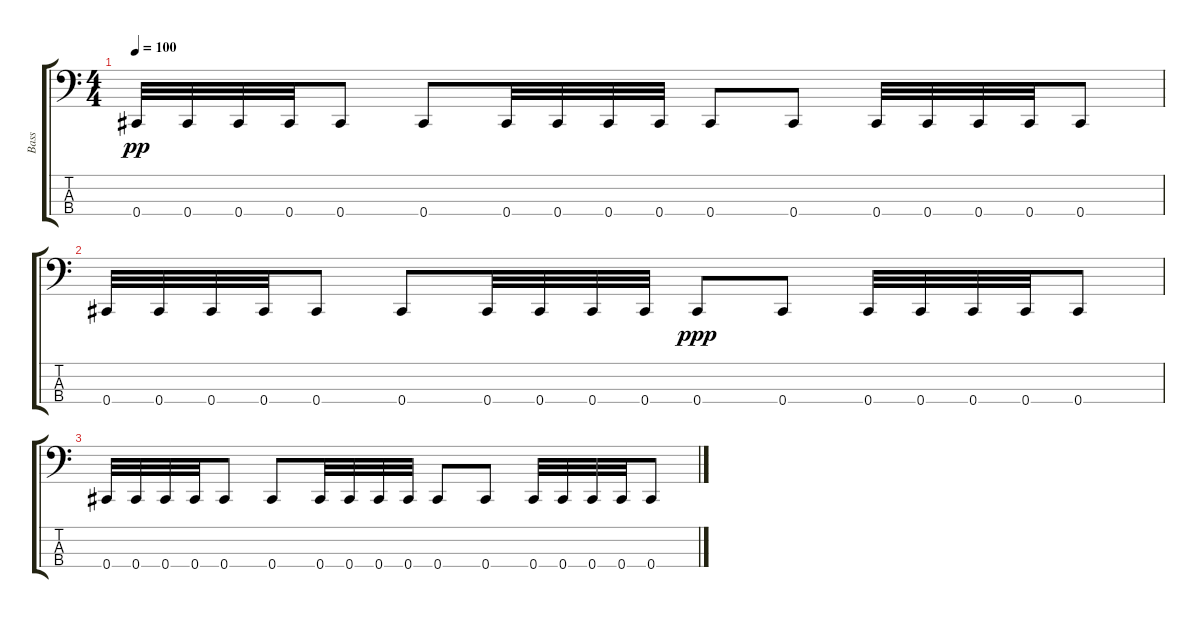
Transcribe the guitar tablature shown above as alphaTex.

\track ("Bass" "Bass") {instrument electricbassfinger}
\staff {score tabs}
\tuning (Gb2 Db2 Ab1 Db1) {hide}
\ts (4 4)
\tempo 100
\clef f4
\ks c
0.4.32{dy pp} 0.4.32 0.4.32 0.4.32 0.4.8 0.4.8 0.4.32 0.4.32 0.4.32 0.4.32 0.4.8 0.4.8 0.4.32 0.4.32 0.4.32 0.4.32 0.4.8 |
0.4.32 0.4.32 0.4.32 0.4.32 0.4.8 0.4.8 0.4.32 0.4.32 0.4.32 0.4.32 0.4.8{dy ppp} 0.4.8 0.4.32 0.4.32 0.4.32 0.4.32 0.4.8 |
0.4.32 0.4.32 0.4.32 0.4.32 0.4.8 0.4.8 0.4.32 0.4.32 0.4.32 0.4.32 0.4.8 0.4.8 0.4.32 0.4.32 0.4.32 0.4.32 0.4.8
